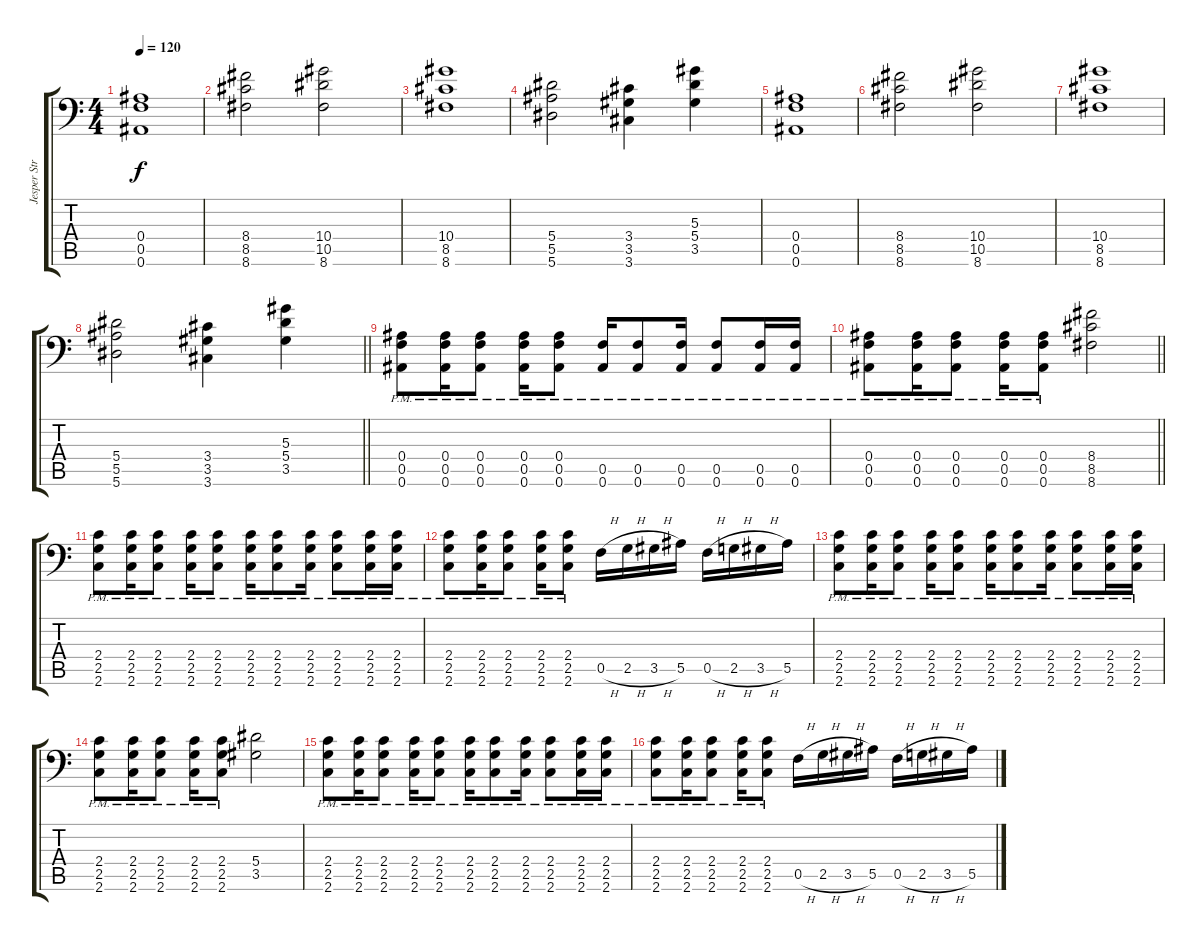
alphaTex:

\track ("Jesper Strömblad" "Jesper Str") {instrument distortionguitar}
\staff {score tabs}
\tuning (C4 G3 Eb3 Bb2 F2 Bb1) {hide}
\ts (4 4)
\tempo 120
\clef f4
\ks c
(0.4 0.5 0.6).1{dy f balance 8} |
(8.4 8.5 8.6).2 (10.4 10.5 8.6).2 |
(10.4 8.5 8.6).1 |
(5.4 5.5 5.6).2 (3.4 3.5 3.6).4 (5.3 5.4 3.5).4 |
(0.4 0.5 0.6).1 |
(8.4 8.5 8.6).2 (10.4 10.5 8.6).2 |
(10.4 8.5 8.6).1 |
\barLineRight lightlight
(5.4 5.5 5.6).2 (3.4 3.5 3.6).4 (5.3 5.4 3.5).4 |
(0.4{pm} 0.5{pm} 0.6{pm}).8{balance 16} (0.4{pm} 0.5{pm} 0.6{pm}).16 (0.4{pm} 0.5{pm} 0.6{pm}).8 (0.4{pm} 0.5{pm} 0.6{pm}).16 (0.4{pm} 0.5{pm} 0.6{pm}).8 (0.5{pm} 0.6{pm}).16 (0.5{pm} 0.6{pm}).8 (0.5{pm} 0.6{pm}).16 (0.5{pm} 0.6{pm}).8 (0.5{pm} 0.6{pm}).16 (0.5{pm} 0.6{pm}).16 |
\barLineRight lightlight
(0.4{pm} 0.5{pm} 0.6{pm}).8 (0.4{pm} 0.5{pm} 0.6{pm}).16 (0.4{pm} 0.5{pm} 0.6{pm}).8 (0.4{pm} 0.5{pm} 0.6{pm}).16 (0.4{pm} 0.5{pm} 0.6{pm}).8 (8.4 8.5 8.6).2 |
(2.4{pm} 2.5{pm} 2.6{pm}).8{balance 8} (2.4{pm} 2.5{pm} 2.6{pm}).16 (2.4{pm} 2.5{pm} 2.6{pm}).8 (2.4{pm} 2.5{pm} 2.6{pm}).16 (2.4{pm} 2.5{pm} 2.6{pm}).8 (2.4{pm} 2.5{pm} 2.6{pm}).16 (2.4{pm} 2.5{pm} 2.6{pm}).8 (2.4{pm} 2.5{pm} 2.6{pm}).16 (2.4{pm} 2.5{pm} 2.6{pm}).8 (2.4{pm} 2.5{pm} 2.6{pm}).16 (2.4{pm} 2.5{pm} 2.6{pm}).16 |
(2.4{pm} 2.5{pm} 2.6{pm}).8 (2.4{pm} 2.5{pm} 2.6{pm}).16 (2.4{pm} 2.5{pm} 2.6{pm}).8 (2.4{pm} 2.5{pm} 2.6{pm}).16 (2.4{pm} 2.5{pm} 2.6{pm}).8 0.5{h}.16 2.5{h}.16 3.5{h}.16 5.5.16 0.5{h}.16 2.5{h}.16 3.5{h}.16 5.5.16 |
(2.4{pm} 2.5{pm} 2.6{pm}).8 (2.4{pm} 2.5{pm} 2.6{pm}).16 (2.4{pm} 2.5{pm} 2.6{pm}).8 (2.4{pm} 2.5{pm} 2.6{pm}).16 (2.4{pm} 2.5{pm} 2.6{pm}).8 (2.4{pm} 2.5{pm} 2.6{pm}).16 (2.4{pm} 2.5{pm} 2.6{pm}).8 (2.4{pm} 2.5{pm} 2.6{pm}).16 (2.4{pm} 2.5{pm} 2.6{pm}).8 (2.4{pm} 2.5{pm} 2.6{pm}).16 (2.4{pm} 2.5{pm} 2.6{pm}).16 |
(2.4{pm} 2.5{pm} 2.6{pm}).8 (2.4{pm} 2.5{pm} 2.6{pm}).16 (2.4{pm} 2.5{pm} 2.6{pm}).8 (2.4{pm} 2.5{pm} 2.6{pm}).16 (2.4{pm} 2.5{pm} 2.6{pm}).8 (5.4 3.5).2 |
(2.4{pm} 2.5{pm} 2.6{pm}).8 (2.4{pm} 2.5{pm} 2.6{pm}).16 (2.4{pm} 2.5{pm} 2.6{pm}).8 (2.4{pm} 2.5{pm} 2.6{pm}).16 (2.4{pm} 2.5{pm} 2.6{pm}).8 (2.4{pm} 2.5{pm} 2.6{pm}).16 (2.4{pm} 2.5{pm} 2.6{pm}).8 (2.4{pm} 2.5{pm} 2.6{pm}).16 (2.4{pm} 2.5{pm} 2.6{pm}).8 (2.4{pm} 2.5{pm} 2.6{pm}).16 (2.4{pm} 2.5{pm} 2.6{pm}).16 |
(2.4{pm} 2.5{pm} 2.6{pm}).8 (2.4{pm} 2.5{pm} 2.6{pm}).16 (2.4{pm} 2.5{pm} 2.6{pm}).8 (2.4{pm} 2.5{pm} 2.6{pm}).16 (2.4{pm} 2.5{pm} 2.6{pm}).8 0.5{h}.16 2.5{h}.16 3.5{h}.16 5.5.16 0.5{h}.16 2.5{h}.16 3.5{h}.16 5.5.16
